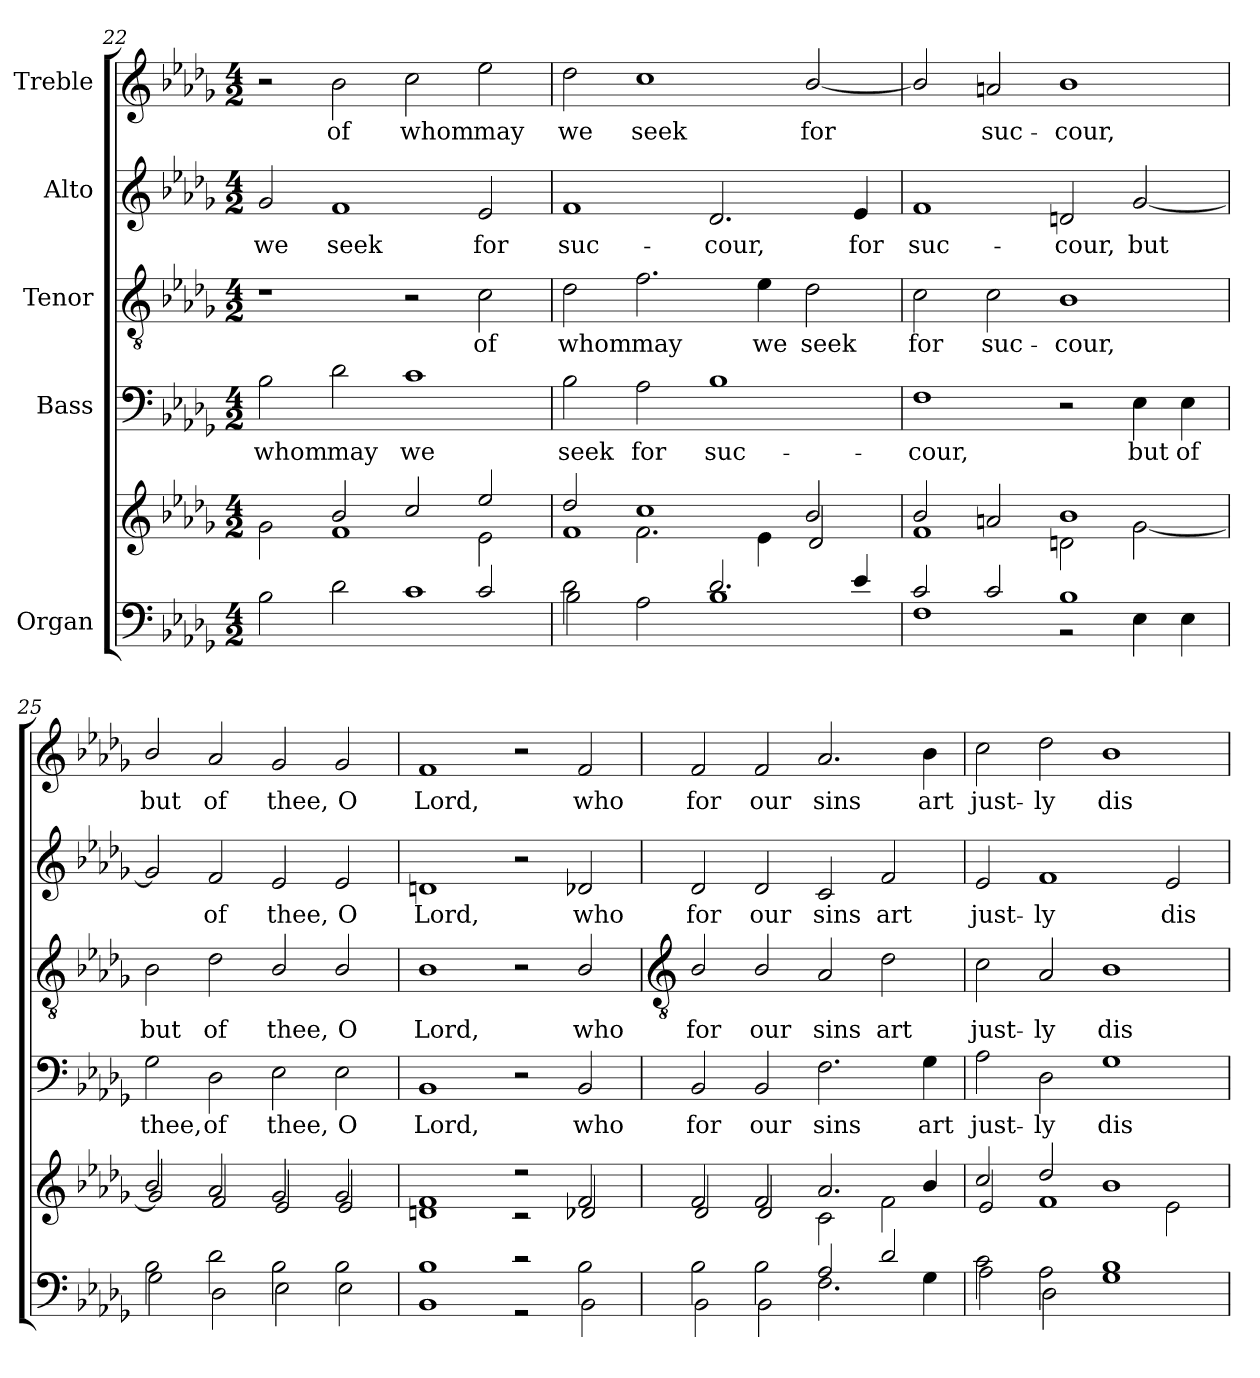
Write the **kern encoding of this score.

**kern	**kern	**kern	**text	**kern	**text	**kern	**text	**kern	**text
*part5	*part5	*part4	*part4	*part3	*part3	*part2	*part2	*part1	*part1
*staff6	*staff5	*staff4	*staff4	*staff3	*staff3	*staff2	*staff2	*staff1	*staff1
*I"Organ	*	*I"Bass	*	*I"Tenor	*	*I"Alto	*	*I"Treble	*
!!LO:LB:g=z
*clefF4	*clefG2	*clefF4	*	*clefGv2	*	*clefG2	*	*clefG2	*
*k[b-e-a-d-g-]	*k[b-e-a-d-g-]	*k[b-e-a-d-g-]	*	*k[b-e-a-d-g-]	*	*k[b-e-a-d-g-]	*	*k[b-e-a-d-g-]	*
*D-:	*D-:	*D-:	*	*D-:	*	*D-:	*	*D-:	*
*M4/2	*M4/2	*M4/2	*	*M4/2	*	*M4/2	*	*M4/2	*
=22	=22	=22	=22	=22	=22	=22	=22	=22	=22
*^	*^	*	*	*	*	*	*	*	*
!	!	!	!	!	!LO:LY:b	!	!	!	!LO:LY:b	!	!
1ryy	2B-\	2ryy	2g-\	2B-	whom	1r	.	2g-	we	2r	.
!	!	!	!	!	!LO:LY:b	!	!	!	!LO:LY:b	!	!LO:LY:b
.	2d-\	2b-/	1f\	2d-	may	.	.	1f	seek	2b-	of
!	!	!	!	!	!LO:LY:b	!	!	!	!	!	!LO:LY:b
2ryy	1c\	2cc/	.	1c	we	2r	.	.	.	2cc	whom
!	!	!	!	!	!	!	!LO:LY:b	!	!LO:LY:b	!	!LO:LY:b
2c/	.	2ee-/	2e-\	.	.	2c	of	2e-	for	2ee-	may
=23	=23	=23	=23	=23	=23	=23	=23	=23	=23	=23	=23
*	*^	*	*^	*	*	*	*	*	*	*	*
!	!	!	!	!	!	!	!LO:LY:b	!	!LO:LY:b	!	!LO:LY:b	!	!LO:LY:b
1ryy	2d-\	2B-\	1f/	2dd-/	2ryy	2B-	seek	2d-	whom	1f	suc-	2dd-	we
!	!	!	!	!	!	!	!LO:LY:b	!	!LO:LY:b	!	!	!	!LO:LY:b
.	1.ryy	2A-\	.	1cc/	2.f\	2A-	for	2.f	may	.	.	1cc	seek
!	!	!	!	!	!	!	!LO:LY:b	!	!	!	!LO:LY:b	!	!
2.d-/	.	1B-\	1ryy	.	.	1B-	suc-	.	.	2.d-	-cour,	.	.
!	!	!	!	!	!	!	!	!	!LO:LY:b	!	!	!	!
.	.	.	.	.	4e-\	.	.	4e-	we	.	.	.	.
!	!	!	!	!	!	!	!	!	!LO:LY:b	!	!	!	!LO:LY:b
.	.	.	.	2b-/	2d-/	.	.	2d-	seek	.	.	[2b-/	for
!	!	!	!	!	!	!	!	!	!	!	!LO:LY:b	!	!
4e-/	.	.	.	.	.	.	.	.	.	4e-	for	.	.
*	*v	*v	*	*	*	*	*	*	*	*	*	*	*
*	*	*	*v	*v	*	*	*	*	*	*	*	*
=24	=24	=24	=24	=24	=24	=24	=24	=24	=24	=24	=24
!	!	!	!	!	!LO:LY:b	!	!LO:LY:b	!	!LO:LY:b	!	!
2c/	1F\	2b-/	1f\	1F	-cour,	2c	for	1f	suc-	2b-/]	.
!	!	!	!	!	!	!	!LO:LY:b	!	!	!	!LO:LY:b
2c/	.	2an/	.	.	.	2c	suc-	.	.	2an	suc-
!	!	!	!	!	!	!	!LO:LY:b	!	!LO:LY:b	!	!LO:LY:b
1B-/	2r	1b-/	2dn\	2r	.	1B-	-cour,	2dn	-cour,	1b-	-cour,
!	!	!	!	!	!LO:LY:b	!	!	!	!LO:LY:b	!	!
.	4E-\	.	[2g-\	4E-	but	.	.	[2g-	but	.	.
!	!	!	!	!	!LO:LY:b	!	!	!	!	!	!
.	4E-\	.	.	4E-	of	.	.	.	.	.	.
=25	=25	=25	=25	=25	=25	=25	=25	=25	=25	=25	=25
!	!	!	!	!	!LO:LY:b	!	!LO:LY:b	!	!	!	!LO:LY:b
2B-\	2G-\	2b-/	2g-/]	2G-	thee,	2B-	but	2g-]	.	2b-/	but
!	!	!	!	!	!LO:LY:b	!	!LO:LY:b	!	!LO:LY:b	!	!LO:LY:b
2d-\	2D-\	2a-/	2f/	2D-	of	2d-	of	2f	of	2a-	of
!	!	!	!	!	!LO:LY:b	!	!LO:LY:b	!	!LO:LY:b	!	!LO:LY:b
2B-\	2E-\	2g-/	2e-/	2E-	thee,	2B-/	thee,	2e-	thee,	2g-	thee,
!	!	!	!	!	!LO:LY:b	!	!LO:LY:b	!	!LO:LY:b	!	!LO:LY:b
2B-\	2E-\	2g-/	2e-/	2E-	O	2B-/	O	2e-	O	2g-	O
=26	=26	=26	=26	=26	=26	=26	=26	=26	=26	=26	=26
!	!	!	!	!	!LO:LY:b	!	!LO:LY:b	!	!LO:LY:b	!	!LO:LY:b
1B-/	1BB-\	1f/	1dn\	1BB-	Lord,	1B-	Lord,	1dn	Lord,	1f	Lord,
2r	2r	2r	2r	2r	.	2r	.	2r	.	2r	.
!	!	!	!	!	!LO:LY:b	!	!LO:LY:b	!	!LO:LY:b	!	!LO:LY:b
2B-\	2BB-\	2f/	2d-X/	2BB-	who	2B-/	who	2d-X	who	2f	who
!!LO:LB:g=z
=27	=27	=27	=27	=27	=27	=27	=27	=27	=27	=27	=27
*	*	*	*	*	*	*clefGv2	*	*	*	*	*
!	!	!	!	!	!LO:LY:b	!	!LO:LY:b	!	!LO:LY:b	!	!LO:LY:b
2B-\	2BB-\	2f/	2d-/	2BB-	for	2B-/	for	2d-	for	2f	for
!	!	!	!	!	!LO:LY:b	!	!LO:LY:b	!	!LO:LY:b	!	!LO:LY:b
2B-\	2BB-\	2f/	2d-/	2BB-	our	2B-/	our	2d-	our	2f	our
!	!	!	!	!	!LO:LY:b	!	!LO:LY:b	!	!LO:LY:b	!	!LO:LY:b
2A-/	2.F\	2.a-/	2c\	2.F	sins	2A-	sins	2c	sins	2.a-	sins
!	!	!	!	!	!	!	!LO:LY:b	!	!LO:LY:b	!	!
2d-/	.	.	2f\	.	.	2d-	art	2f	art	.	.
!	!	!	!	!	!LO:LY:b	!	!	!	!	!	!LO:LY:b
.	4G-\	4b-/	.	4G-	art	.	.	.	.	4b-	art
=28	=28	=28	=28	=28	=28	=28	=28	=28	=28	=28	=28
!	!	!	!	!	!LO:LY:b	!	!LO:LY:b	!	!LO:LY:b	!	!LO:LY:b
2c\	2A-\	2cc/	2e-/	2A-	just-	2c	just-	2e-	just-	2cc	just-
!	!	!	!	!	!LO:LY:b	!	!LO:LY:b	!	!LO:LY:b	!	!LO:LY:b
2A-\	2D-\	2dd-/	1f\	2D-	-ly	2A-	-ly	1f	-ly	2dd-	-ly
!	!	!	!	!	!LO:LY:b	!	!LO:LY:b	!	!	!	!LO:LY:b
1B-/	1G-\	1b-/	.	1G-	dis-	1B-	dis-	.	.	1b-	dis-
!	!	!	!	!	!	!	!	!	!LO:LY:b	!	!
.	.	.	2e-\	.	.	.	.	2e-	dis-	.	.
*v	*v	*	*	*	*	*	*	*	*	*	*
*	*v	*v	*	*	*	*	*	*	*	*
=	=	=	=	=	=	=	=	=	=
*-	*-	*-	*-	*-	*-	*-	*-	*-	*-
